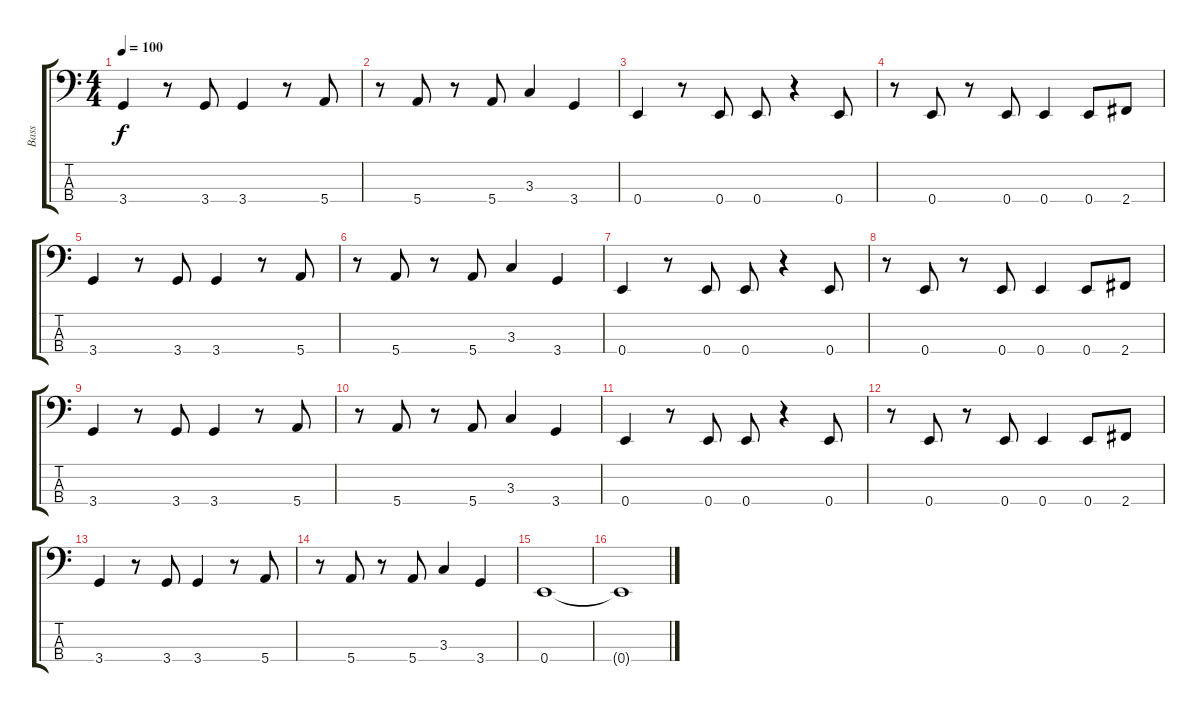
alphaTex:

\track ("Bass" "Bass") {instrument electricbassfinger}
\staff {score tabs}
\tuning (G2 D2 A1 E1) {hide}
\ts (4 4)
\tempo 100
\clef f4
\ks c
3.4.4{dy f} r.8 3.4.8 3.4.4 r.8 5.4.8 |
r.8 5.4.8 r.8 5.4.8 3.3.4 3.4.4 |
0.4.4 r.8 0.4.8 0.4.8 r.4 0.4.8 |
r.8 0.4.8 r.8 0.4.8 0.4.4 0.4.8 2.4.8 |
3.4.4 r.8 3.4.8 3.4.4 r.8 5.4.8 |
r.8 5.4.8 r.8 5.4.8 3.3.4 3.4.4 |
0.4.4 r.8 0.4.8 0.4.8 r.4 0.4.8 |
r.8 0.4.8 r.8 0.4.8 0.4.4 0.4.8 2.4.8 |
3.4.4 r.8 3.4.8 3.4.4 r.8 5.4.8 |
r.8 5.4.8 r.8 5.4.8 3.3.4 3.4.4 |
0.4.4 r.8 0.4.8 0.4.8 r.4 0.4.8 |
r.8 0.4.8 r.8 0.4.8 0.4.4 0.4.8 2.4.8 |
3.4.4 r.8 3.4.8 3.4.4 r.8 5.4.8 |
r.8 5.4.8 r.8 5.4.8 3.3.4 3.4.4 |
0.4.1 |
0.4{t}.1
